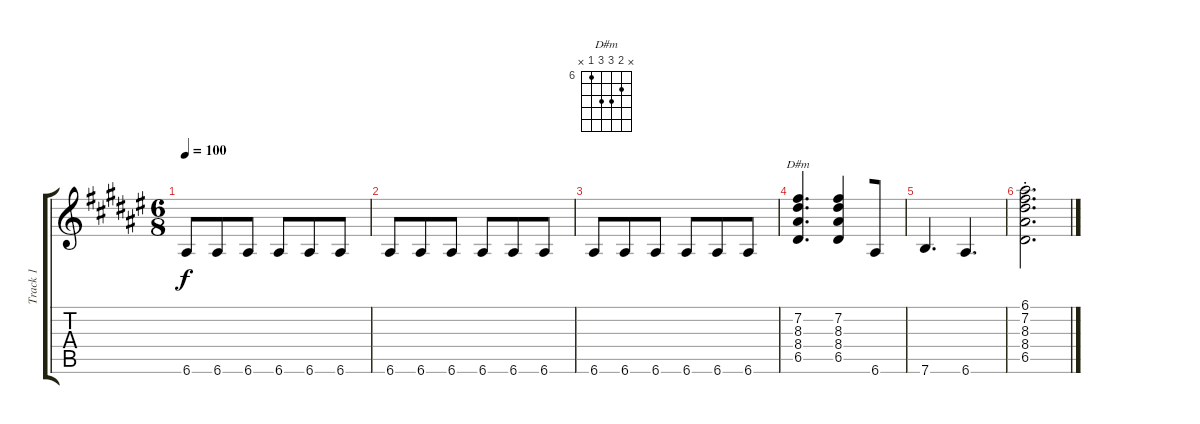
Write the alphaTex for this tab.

\track ("Track 1" "Track 1") {instrument acousticguitarsteel}
\staff {score tabs}
\tuning (E4 B3 G3 D3 A2 E2) {hide}
\chord ("D#m" x 7 8 8 6 x) {firstfret 6}
\ts (6 8)
\tempo 100
\clef g2
\ks f#
6.6.8{dy f beam merge} 6.6.8{beam merge} 6.6.8 6.6.8 6.6.8{beam merge} 6.6.8 |
6.6.8 6.6.8 6.6.8 6.6.8{beam merge} 6.6.8 6.6.8 |
6.6.8 6.6.8 6.6.8 6.6.8{beam merge} 6.6.8 6.6.8 |
(7.2 8.3 8.4 6.5).4{d ch "D#m" beam merge} (7.2 8.3 8.4 6.5).4{beam merge} 6.6.8 |
7.6.4{d} 6.6.4{d} |
(6.1 7.2 8.3 8.4 6.5{st}).2{d}
